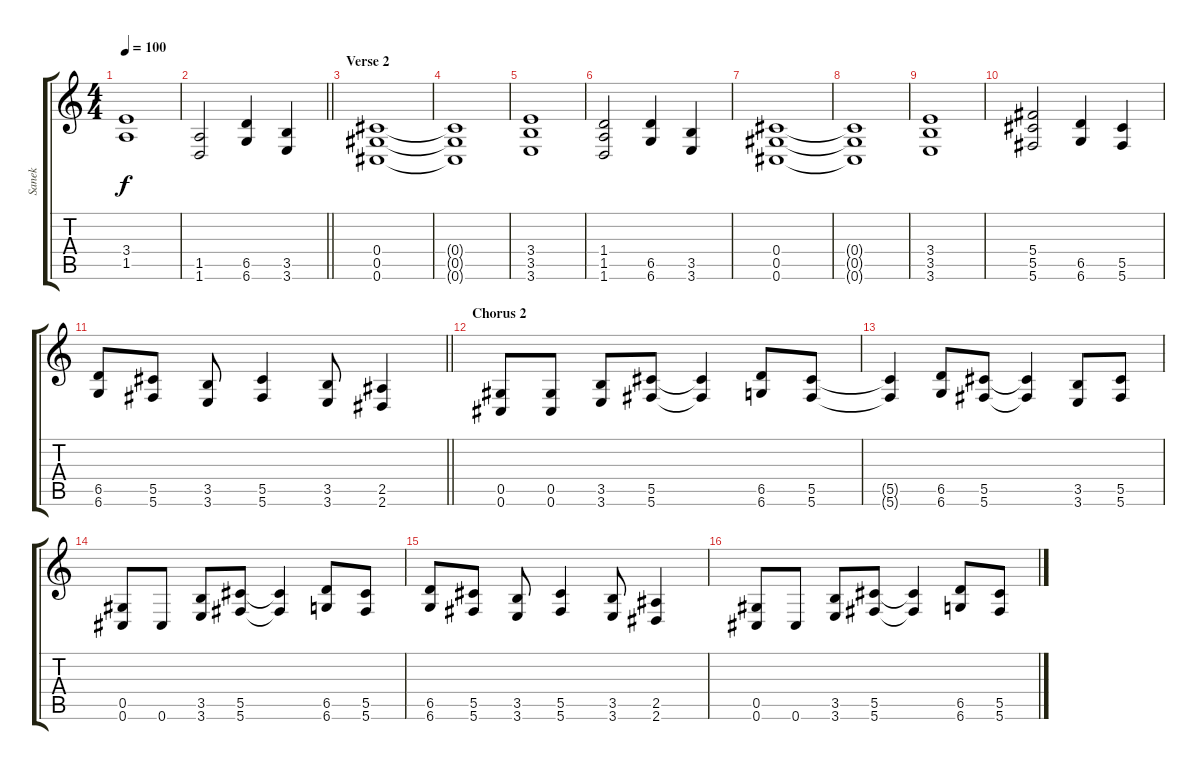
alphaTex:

\track ("Sanek" "Sanek") {instrument distortionguitar}
\staff {score tabs}
\tuning (Eb4 Bb3 Gb3 Db3 Ab2 Db2) {hide}
\ts (4 4)
\tempo 100
\clef g2
\ks c
(3.4 1.5).1{dy f} |
\barLineRight lightlight
(1.5 1.6).2 (6.5 6.6).4 (3.5 3.6).4 |
\section ("" "Verse 2")
(0.4 0.5 0.6).1 |
(0.4{t} 0.5{t} 0.6{t}).1 |
(3.4 3.5 3.6).1 |
(1.4 1.5 1.6).2 (6.5 6.6).4 (3.5 3.6).4 |
(0.4 0.5 0.6).1 |
(0.4{t} 0.5{t} 0.6{t}).1 |
(3.4 3.5 3.6).1 |
(5.4 5.5 5.6).2 (6.5 6.6).4 (5.5 5.6).4 |
\barLineRight lightlight
(6.5 6.6).8 (5.5 5.6).8 (3.5 3.6).8 (5.5 5.6).4 (3.5 3.6).8 (2.5 2.6).4 |
\section ("" "Chorus 2")
(0.5 0.6).8 (0.5 0.6).8 (3.5 3.6).8 (5.5 5.6).8 (5.5{t} 5.6{t}).4 (6.5 6.6).8 (5.5 5.6).8 |
(5.5{t} 5.6{t}).4 (6.5 6.6).8 (5.5 5.6).8 (5.5{t} 5.6{t}).4 (3.5 3.6).8 (5.5 5.6).8 |
(0.5 0.6).8 0.6.8 (3.5 3.6).8 (5.5 5.6).8 (5.5{t} 5.6{t}).4 (6.5 6.6).8 (5.5 5.6).8 |
(6.5 6.6).8 (5.5 5.6).8 (3.5 3.6).8 (5.5 5.6).4 (3.5 3.6).8 (2.5 2.6).4 |
(0.5 0.6).8 0.6.8 (3.5 3.6).8 (5.5 5.6).8 (5.5{t} 5.6{t}).4 (6.5 6.6).8 (5.5 5.6).8
